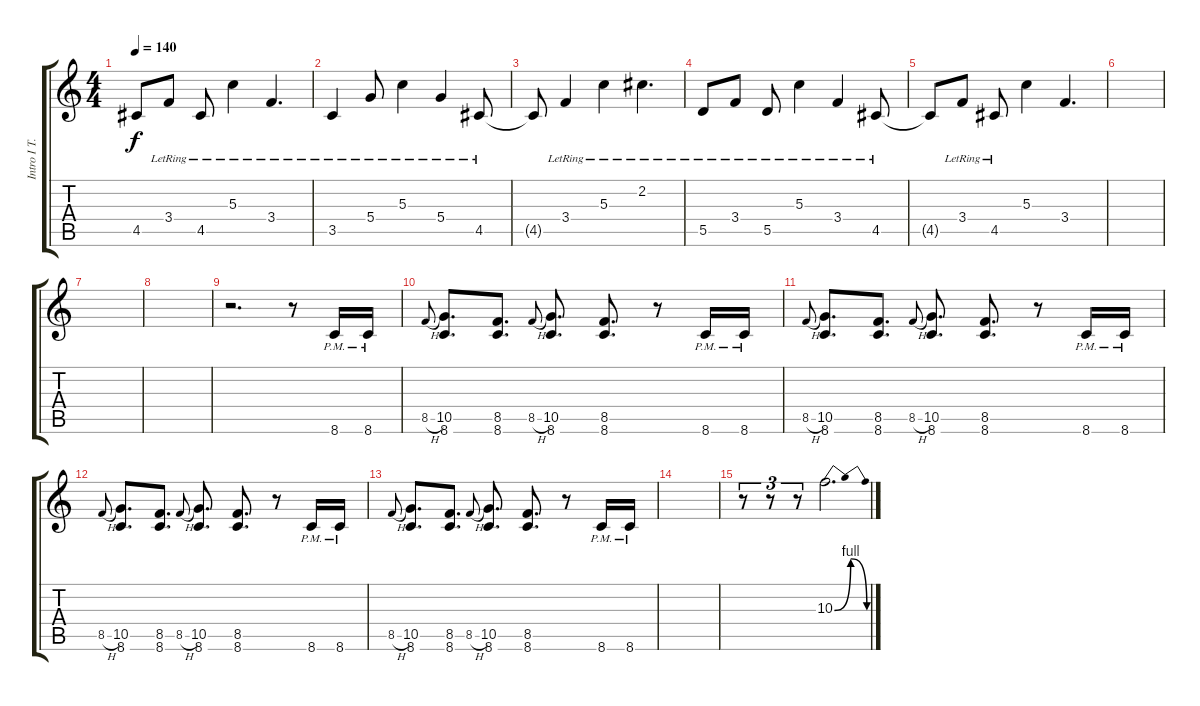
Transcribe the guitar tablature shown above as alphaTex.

\track ("Intro I T.D." "Intro I T.") {instrument distortionguitar}
\staff {score tabs}
\tuning (E4 B3 G3 D3 A2 E2) {hide}
\ts (4 4)
\tempo 140
\clef g2
\ks c
4.5{t}.8{dy f} 3.4{lr}.8 4.5{lr}.8 5.3{lr}.4 3.4{lr}.4{d} |
3.5{lr}.4 5.4{lr}.8 5.3{lr}.4 5.4{lr}.4 4.5{lr}.8 |
4.5{t}.8 3.4{lr}.4 5.3{lr}.4 2.2{lr}.4{d} |
5.5{lr}.8 3.4{lr}.8 5.5{lr}.8 5.3{lr}.4 3.4{lr}.4 4.5{lr}.8 |
4.5{t}.8 3.4{lr}.8 4.5{lr}.8 5.3.4 3.4.4{d} |
|
|
|
r.2{d} r.8 8.6{pm}.16 8.6{pm}.16 |
8.5{h}.8{gr onbeat} (10.5 8.6).8{d} (8.5 8.6).8{d} 8.5{h}.8{gr onbeat} (10.5 8.6).8{d} (8.5 8.6).8{d} r.8 8.6{pm}.16 8.6{pm}.16 |
8.5{h}.8{gr onbeat} (10.5 8.6).8{d} (8.5 8.6).8{d} 8.5{h}.8{gr onbeat} (10.5 8.6).8{d} (8.5 8.6).8{d} r.8 8.6{pm}.16 8.6{pm}.16 |
8.5{h}.8{gr onbeat} (10.5 8.6).8{d} (8.5 8.6).8{d} 8.5{h}.8{gr onbeat} (10.5 8.6).8{d} (8.5 8.6).8{d} r.8 8.6{pm}.16 8.6{pm}.16 |
8.5{h}.8{gr onbeat} (10.5 8.6).8{d} (8.5 8.6).8{d} 8.5{h}.8{gr onbeat} (10.5 8.6).8{d} (8.5 8.6).8{d} r.8 8.6{pm}.16 8.6{pm}.16 |
|
r.8{tu (3 2)} r.8{tu (3 2)} r.8{tu (3 2)} 10.3{be (bendrelease 0 0 15 4 44 4 60 0)}.2{d}
